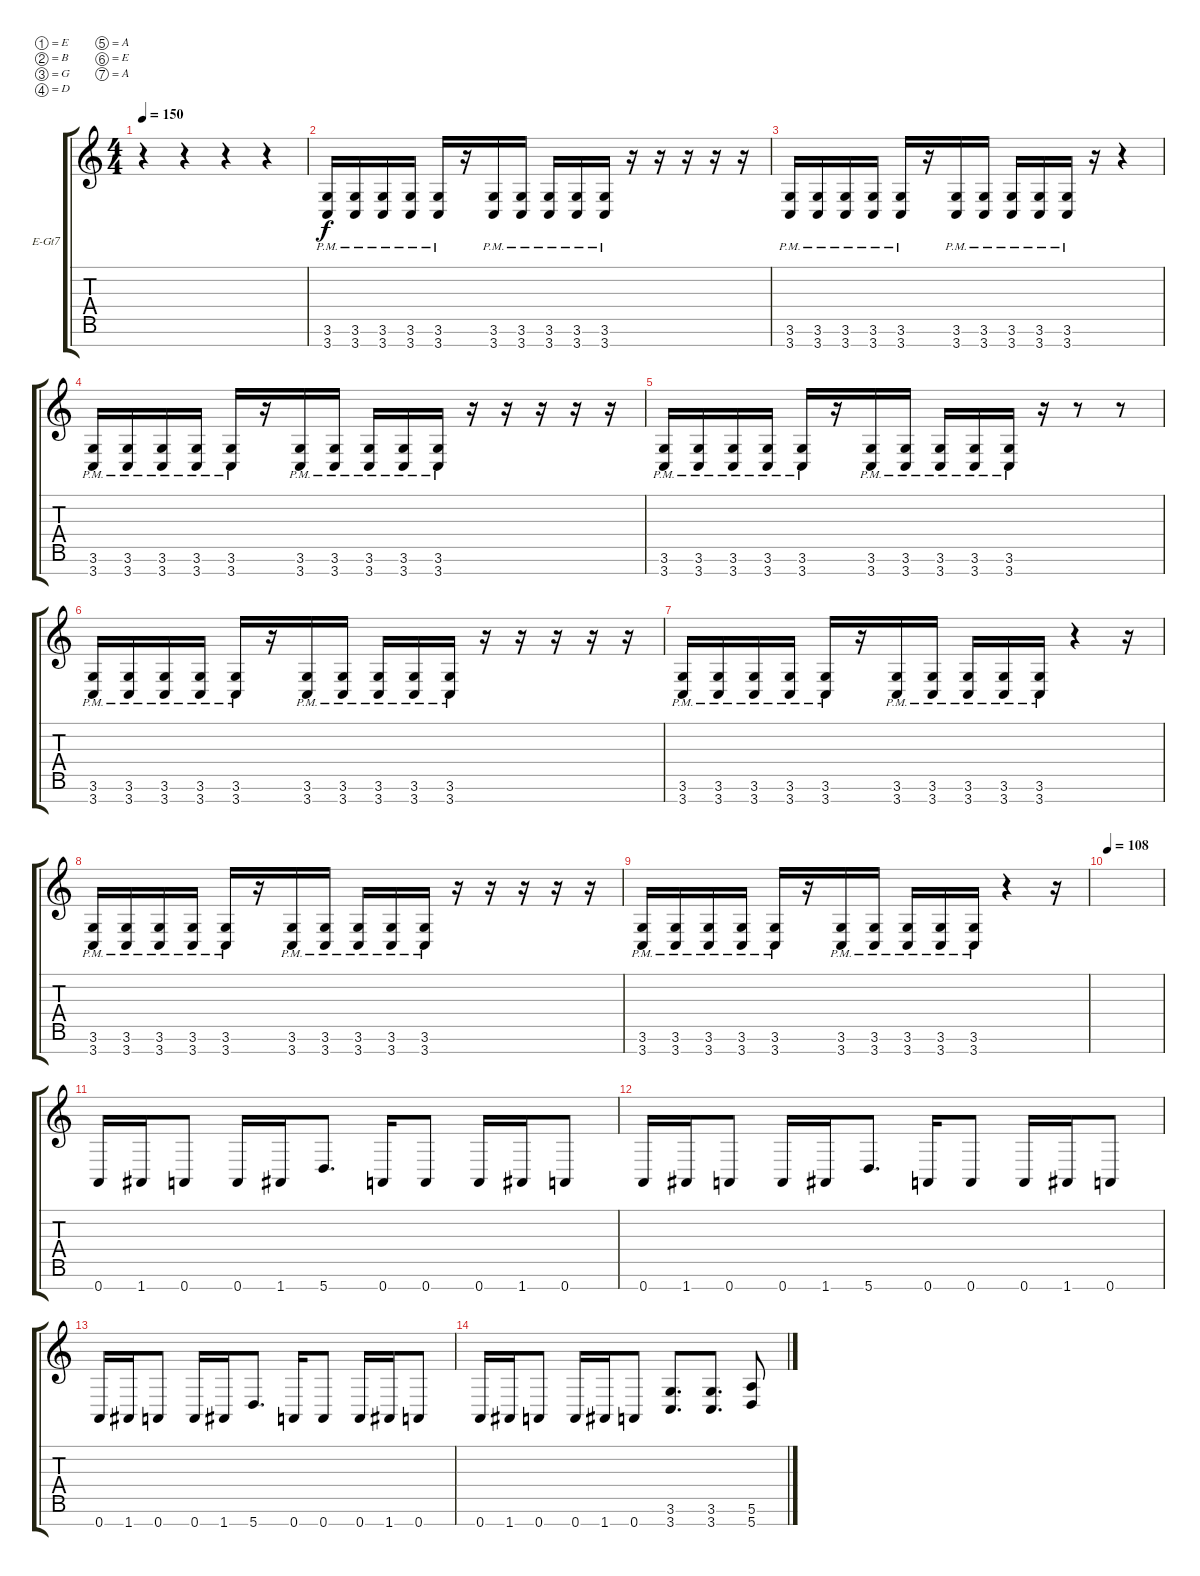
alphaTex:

\defaultSystemsLayout 4
\bracketExtendMode groupsimilarinstruments
\firstSystemTrackNameOrientation horizontal
\otherSystemsTrackNameOrientation horizontal
\track ("Electric Guitar" "E-Gt7") {instrument distortionguitar}
\staff {score tabs}
\tuning (E4 B3 G3 D3 A2 E2 A1)
\ts (4 4)
\tempo 150
\clef g2
\scale
0.487395
\ks c
r.4{dy f instrument distortionguitar} r.4 r.4 r.4 |
\scale
0.256303 (3.7{pm} 3.6{pm}).16 (3.6{pm} 3.7{pm}).16 (3.7{pm} 3.6{pm}).16 (3.7{pm} 3.6{pm}).16 (3.6{pm} 3.7{pm}).16 r.16 (3.7{pm} 3.6{pm}).16 (3.7{pm} 3.6{pm}).16 (3.7{pm} 3.6{pm}).16 (3.7{pm} 3.6{pm}).16 (3.7{pm} 3.6{pm}).16 r.16 r.16 r.16 r.16 r.16 |
\scale
0.256303 (3.7{pm} 3.6{pm}).16 (3.6{pm} 3.7{pm}).16 (3.7{pm} 3.6{pm}).16 (3.7{pm} 3.6{pm}).16 (3.6{pm} 3.7{pm}).16 r.16 (3.7{pm} 3.6{pm}).16 (3.7{pm} 3.6{pm}).16 (3.6{pm} 3.7{pm}).16 (3.7{pm} 3.6{pm}).16 (3.7{pm} 3.6{pm}).16 r.16 r.4 |
\scale
0.333333 (3.7{pm} 3.6{pm}).16 (3.6{pm} 3.7{pm}).16 (3.7{pm} 3.6{pm}).16 (3.7{pm} 3.6{pm}).16 (3.6{pm} 3.7{pm}).16 r.16 (3.7{pm} 3.6{pm}).16 (3.7{pm} 3.6{pm}).16 (3.7{pm} 3.6{pm}).16 (3.7{pm} 3.6{pm}).16 (3.7{pm} 3.6{pm}).16 r.16 r.16 r.16 r.16 r.16 |
\scale
0.333333 (3.7{pm} 3.6{pm}).16 (3.6{pm} 3.7{pm}).16 (3.7{pm} 3.6{pm}).16 (3.7{pm} 3.6{pm}).16 (3.6{pm} 3.7{pm}).16 r.16 (3.7{pm} 3.6{pm}).16 (3.7{pm} 3.6{pm}).16 (3.6{pm} 3.7{pm}).16 (3.7{pm} 3.6{pm}).16 (3.7{pm} 3.6{pm}).16 r.16 r.8 r.8 |
\scale
0.333333 (3.7{pm} 3.6{pm}).16 (3.6{pm} 3.7{pm}).16 (3.7{pm} 3.6{pm}).16 (3.7{pm} 3.6{pm}).16 (3.6{pm} 3.7{pm}).16 r.16 (3.7{pm} 3.6{pm}).16 (3.7{pm} 3.6{pm}).16 (3.7{pm} 3.6{pm}).16 (3.7{pm} 3.6{pm}).16 (3.7{pm} 3.6{pm}).16 r.16 r.16 r.16 r.16 r.16 |
\scale
0.333333 (3.7{pm} 3.6{pm}).16 (3.6{pm} 3.7{pm}).16 (3.7{pm} 3.6{pm}).16 (3.7{pm} 3.6{pm}).16 (3.6{pm} 3.7{pm}).16 r.16 (3.7{pm} 3.6{pm}).16 (3.7{pm} 3.6{pm}).16 (3.6{pm} 3.7{pm}).16 (3.7{pm} 3.6{pm}).16 (3.7{pm} 3.6{pm}).16 r.4 r.16 |
\scale
0.333333 (3.7{pm} 3.6{pm}).16 (3.6{pm} 3.7{pm}).16 (3.7{pm} 3.6{pm}).16 (3.7{pm} 3.6{pm}).16 (3.6{pm} 3.7{pm}).16 r.16 (3.7{pm} 3.6{pm}).16 (3.7{pm} 3.6{pm}).16 (3.7{pm} 3.6{pm}).16 (3.7{pm} 3.6{pm}).16 (3.7{pm} 3.6{pm}).16 r.16 r.16 r.16 r.16 r.16 |
\scale
0.333333 (3.7{pm} 3.6{pm}).16 (3.6{pm} 3.7{pm}).16 (3.7{pm} 3.6{pm}).16 (3.7{pm} 3.6{pm}).16 (3.6{pm} 3.7{pm}).16 r.16 (3.7{pm} 3.6{pm}).16 (3.7{pm} 3.6{pm}).16 (3.6{pm} 3.7{pm}).16 (3.7{pm} 3.6{pm}).16 (3.7{pm} 3.6{pm}).16 r.4 r.16 |
\tempo 108
\scale
0.333333 |
\scale
0.333333 0.7.16 1.7.16 0.7.8 0.7.16 1.7.16 5.7.8{d} 0.7.16 0.7.8 0.7.16 1.7.16 0.7.8 |
\scale
0.333333 0.7.16 1.7.16 0.7.8 0.7.16 1.7.16 5.7.8{d} 0.7.16 0.7.8 0.7.16 1.7.16 0.7.8 |
\scale
0.333333 0.7.16 1.7.16 0.7.8 0.7.16 1.7.16 5.7.8{d} 0.7.16 0.7.8 0.7.16 1.7.16 0.7.8 |
\scale
0.333333 0.7.16 1.7.16 0.7.8 0.7.16 1.7.16 0.7.8 (3.7 3.6).8{d} (3.7 3.6).8{d} (5.7 5.6).8 |
\scale
0.333333 |
\scale
0.333333
